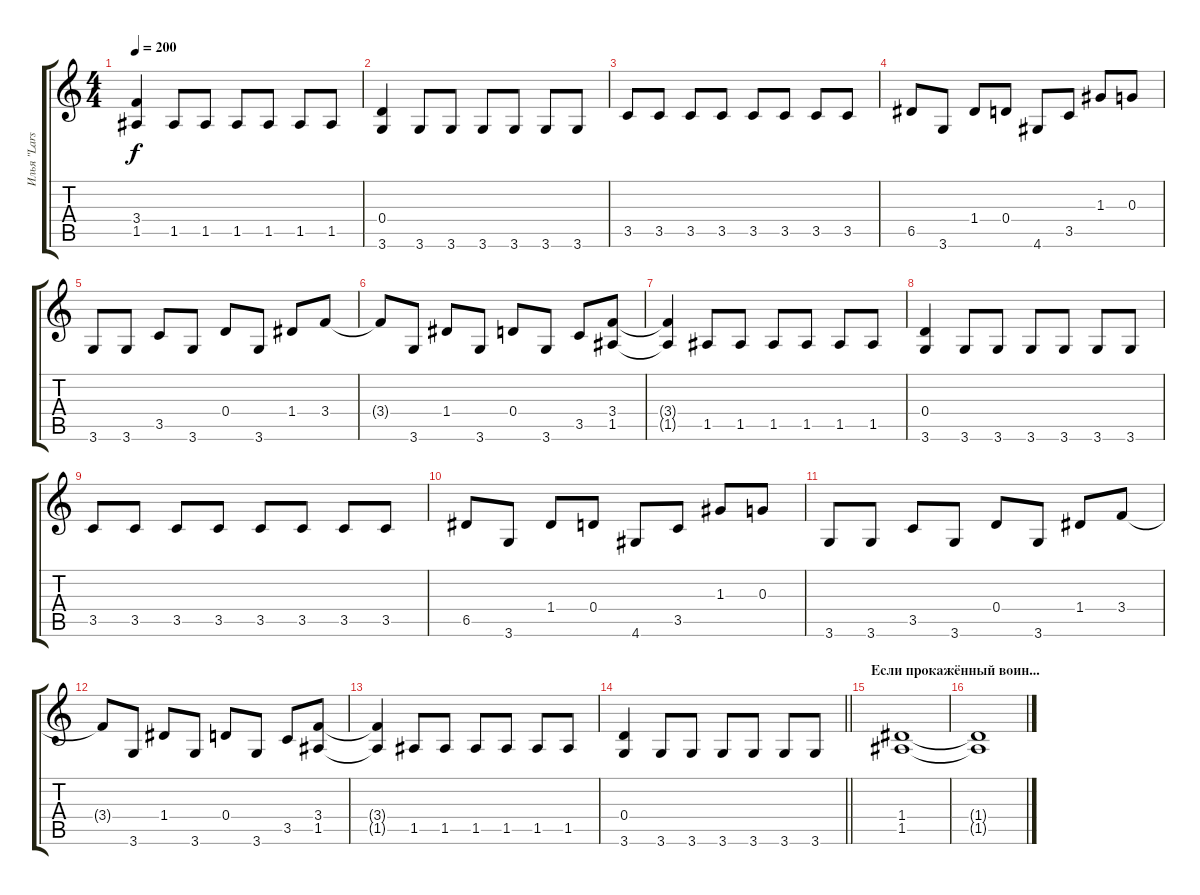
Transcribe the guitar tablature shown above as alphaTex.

\track ("Илья \"Lars\" Мамонтов" "Илья \"Lars") {instrument distortionguitar}
\staff {score tabs}
\tuning (E4 B3 G3 D3 A2 E2) {hide}
\ts (4 4)
\tempo 200
\clef g2
\ks c
(3.4{t} 1.5{t}).4{dy f} 1.5.8 1.5.8 1.5.8 1.5.8 1.5.8 1.5.8 |
(0.4 3.6).4 3.6.8 3.6.8 3.6.8 3.6.8 3.6.8 3.6.8 |
3.5.8 3.5.8 3.5.8 3.5.8 3.5.8 3.5.8 3.5.8 3.5.8 |
6.5.8 3.6.8 1.4.8 0.4.8 4.6.8 3.5.8 1.3.8 0.3.8 |
3.6.8 3.6.8 3.5.8 3.6.8 0.4.8 3.6.8 1.4.8 3.4.8 |
3.4{t}.8 3.6.8 1.4.8 3.6.8 0.4.8 3.6.8 3.5.8 (3.4 1.5).8 |
(3.4{t} 1.5{t}).4 1.5.8 1.5.8 1.5.8 1.5.8 1.5.8 1.5.8 |
(0.4 3.6).4 3.6.8 3.6.8 3.6.8 3.6.8 3.6.8 3.6.8 |
3.5.8 3.5.8 3.5.8 3.5.8 3.5.8 3.5.8 3.5.8 3.5.8 |
6.5.8 3.6.8 1.4.8 0.4.8 4.6.8 3.5.8 1.3.8 0.3.8 |
3.6.8 3.6.8 3.5.8 3.6.8 0.4.8 3.6.8 1.4.8 3.4.8 |
3.4{t}.8 3.6.8 1.4.8 3.6.8 0.4.8 3.6.8 3.5.8 (3.4 1.5).8 |
(3.4{t} 1.5{t}).4 1.5.8 1.5.8 1.5.8 1.5.8 1.5.8 1.5.8 |
\barLineRight lightlight
(0.4 3.6).4 3.6.8 3.6.8 3.6.8 3.6.8 3.6.8 3.6.8 |
\section ("" "Если прокажённый воин...")
(1.4 1.5).1{volume 14 balance 8} |
(1.4{t} 1.5{t}).1
